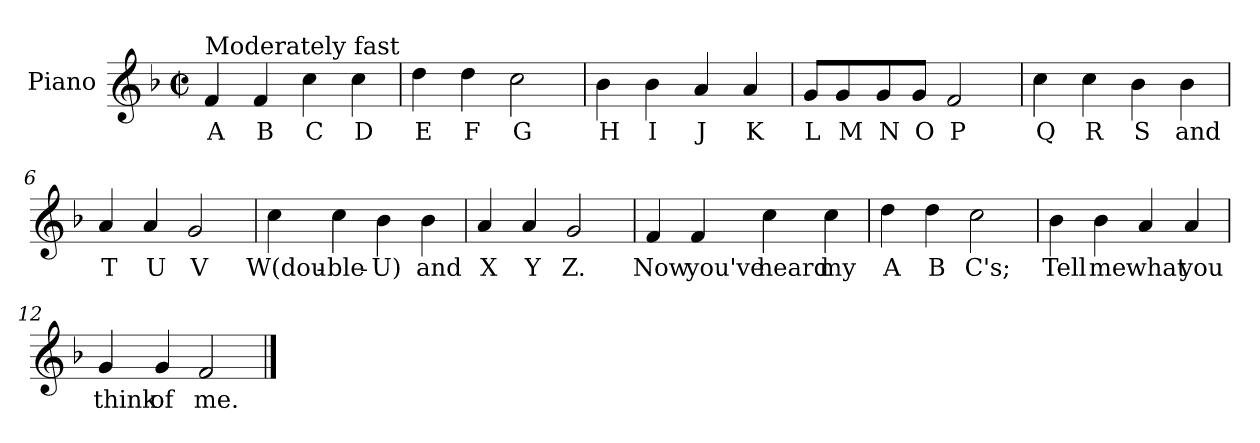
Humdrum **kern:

**kern	**text
*part1	*part1
*staff1	*staff1
*I"Piano	*
*I'Pno	*
*clefG2	*
*k[b-]	*
*F:	*
*M2/2	*
*met(c|)	*
=1	=1
!LO:TX:a:t=Moderately fast	!
4f/	A
4f/	B
4cc\	C
4cc\	D
=2	=2
4dd\	E
4dd\	F
2cc\	G
=3	=3
4b-\	H
4b-\	I
4a/	J
4a/	K
=4	=4
8g/L	L
8g/	M
8g/	N
8g/J	O
2f/	P
!!LO:LB:g=z
=5	=5
4cc\	Q
4cc\	R
4b-\	S
4b-\	and
=6	=6
4a/	T
4a/	U
2g/	V
=7	=7
4cc\	W(dou-
4cc\	-ble-
4b-\	-U)
4b-\	and
=8	=8
4a/	X
4a/	Y
2g/	Z.
!!LO:LB:g=z
=9	=9
4f/	Now
4f/	you've
4cc\	heard
4cc\	my
=10	=10
4dd\	A
4dd\	B
2cc\	C's;
=11	=11
4b-\	Tell
4b-\	me
4a/	what
4a/	you
=12	=12
4g/	think
4g/	of
2f/	me.
==	==
*-	*-
